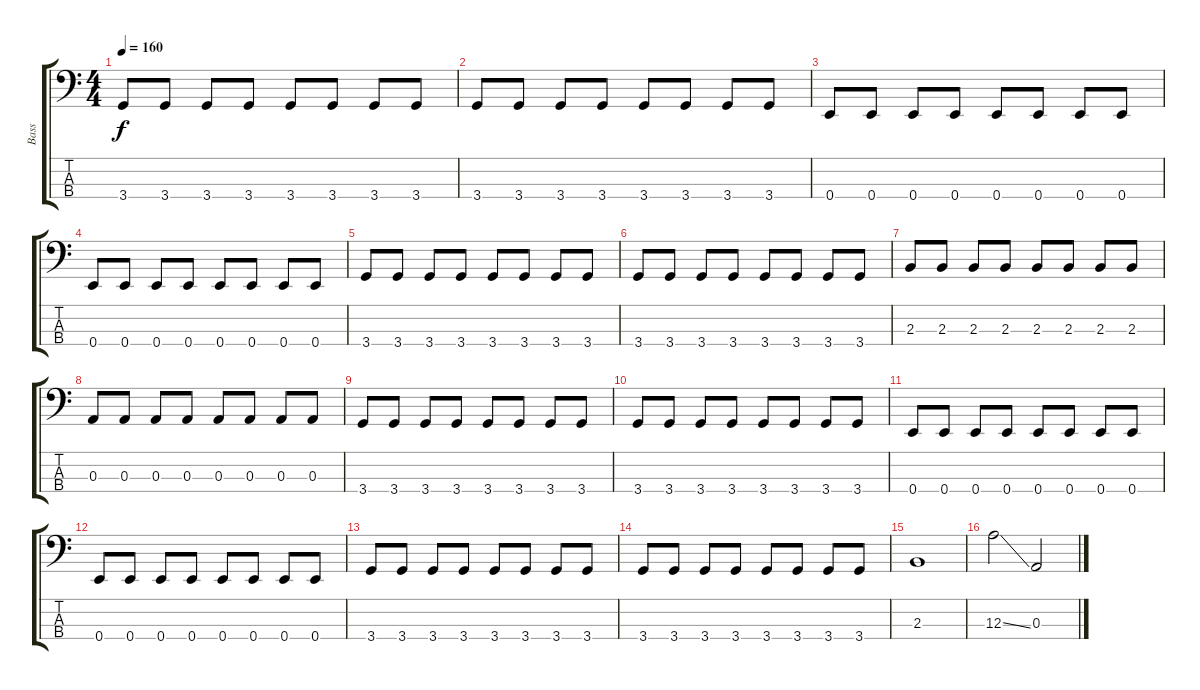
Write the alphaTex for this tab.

\track ("Bass" "Bass") {instrument electricbasspick}
\staff {score tabs}
\tuning (G2 D2 A1 E1) {hide}
\ts (4 4)
\tempo 160
\clef f4
\ks c
3.4.8{dy f} 3.4.8 3.4.8 3.4.8 3.4.8 3.4.8 3.4.8 3.4.8 |
3.4.8 3.4.8 3.4.8 3.4.8 3.4.8 3.4.8 3.4.8 3.4.8 |
0.4.8 0.4.8 0.4.8 0.4.8 0.4.8 0.4.8 0.4.8 0.4.8 |
0.4.8 0.4.8 0.4.8 0.4.8 0.4.8 0.4.8 0.4.8 0.4.8 |
3.4.8 3.4.8 3.4.8 3.4.8 3.4.8 3.4.8 3.4.8 3.4.8 |
3.4.8 3.4.8 3.4.8 3.4.8 3.4.8 3.4.8 3.4.8 3.4.8 |
2.3.8 2.3.8 2.3.8 2.3.8 2.3.8 2.3.8 2.3.8 2.3.8 |
0.3.8 0.3.8 0.3.8 0.3.8 0.3.8 0.3.8 0.3.8 0.3.8 |
3.4.8 3.4.8 3.4.8 3.4.8 3.4.8 3.4.8 3.4.8 3.4.8 |
3.4.8 3.4.8 3.4.8 3.4.8 3.4.8 3.4.8 3.4.8 3.4.8 |
0.4.8 0.4.8 0.4.8 0.4.8 0.4.8 0.4.8 0.4.8 0.4.8 |
0.4.8 0.4.8 0.4.8 0.4.8 0.4.8 0.4.8 0.4.8 0.4.8 |
3.4.8 3.4.8 3.4.8 3.4.8 3.4.8 3.4.8 3.4.8 3.4.8 |
3.4.8 3.4.8 3.4.8 3.4.8 3.4.8 3.4.8 3.4.8 3.4.8 |
2.3.1 |
12.3{ss}.2 0.3.2
